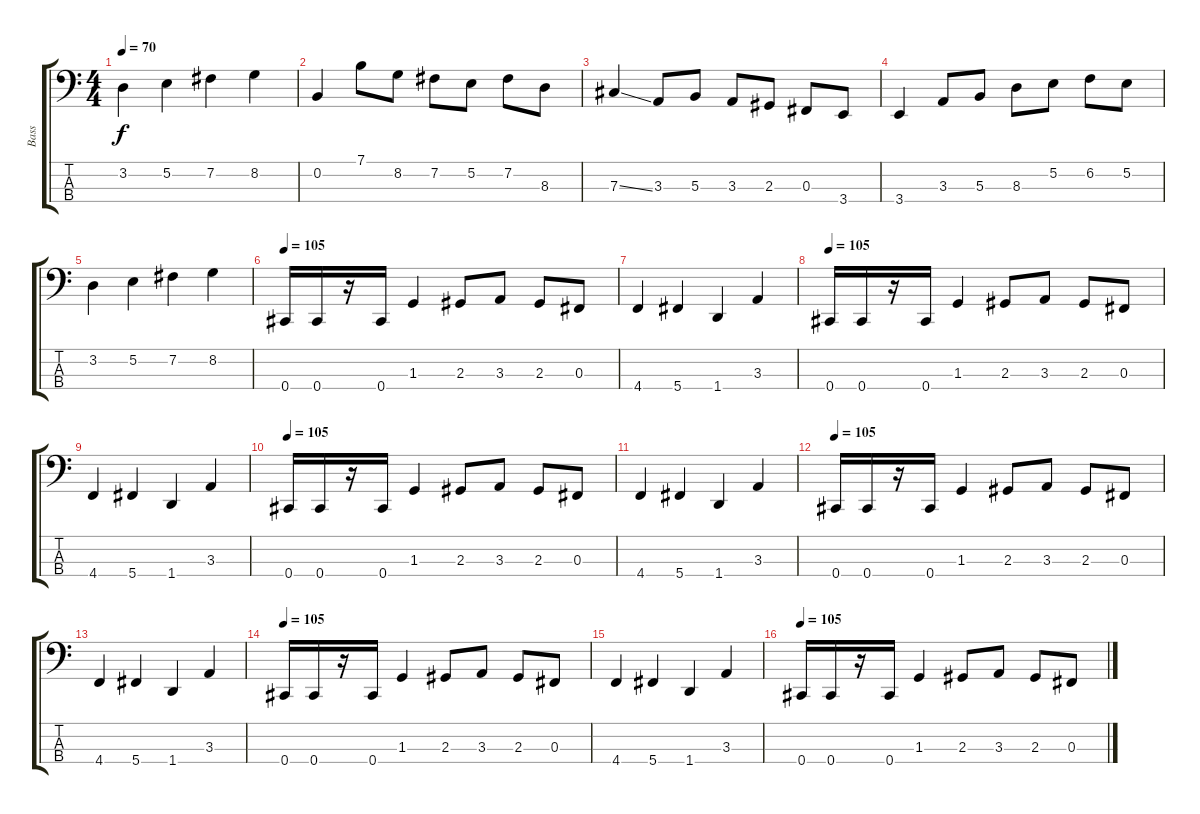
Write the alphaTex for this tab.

\track ("Bass" "Bass") {instrument electricbasspick}
\staff {score tabs}
\tuning (E2 B1 Gb1 Db1) {hide}
\ts (4 4)
\tempo 70
\clef f4
\ks c
3.2.4{dy f} 5.2.4 7.2.4 8.2.4 |
0.2.4 7.1.8 8.2.8 7.2.8 5.2.8 7.2.8 8.3.8 |
7.3{ss}.4 3.3.8 5.3.8 3.3.8 2.3.8 0.3.8 3.4.8 |
3.4.4 3.3.8 5.3.8 8.3.8 5.2.8 6.2.8 5.2.8 |
3.2.4 5.2.4 7.2.4 8.2.4 |
\tempo 105
0.4.16 0.4.16 r.16 0.4.16 1.3.4 2.3.8 3.3.8 2.3.8 0.3.8 |
4.4.4 5.4.4 1.4.4 3.3.4 |
\tempo 105
0.4.16 0.4.16 r.16 0.4.16 1.3.4 2.3.8 3.3.8 2.3.8 0.3.8 |
4.4.4 5.4.4 1.4.4 3.3.4 |
\tempo 105
0.4.16 0.4.16 r.16 0.4.16 1.3.4 2.3.8 3.3.8 2.3.8 0.3.8 |
4.4.4 5.4.4 1.4.4 3.3.4 |
\tempo 105
0.4.16 0.4.16 r.16 0.4.16 1.3.4 2.3.8 3.3.8 2.3.8 0.3.8 |
4.4.4 5.4.4 1.4.4 3.3.4 |
\tempo 105
0.4.16 0.4.16 r.16 0.4.16 1.3.4 2.3.8 3.3.8 2.3.8 0.3.8 |
4.4.4 5.4.4 1.4.4 3.3.4 |
\tempo 105
0.4.16 0.4.16 r.16 0.4.16 1.3.4 2.3.8 3.3.8 2.3.8 0.3.8
